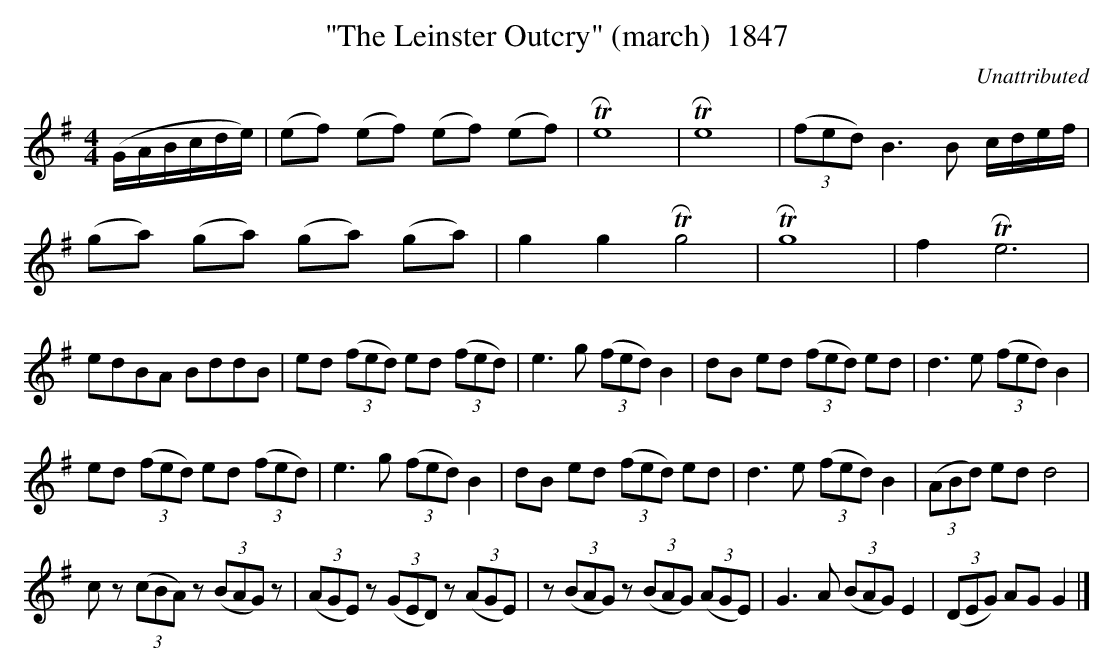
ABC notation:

X:1
T:"The Leinster Outcry" (march)  1847
C:Unattributed
BRENNAN July 2003 (HTTP://WWW.SOSYOURMOM.COM)
M:4/4
L:1/8
K:G
(G/2A/2B/2c/2d/2e/2)|(ef) (ef) (ef) (ef)|TRe8| TRe8| (3(fed) B3B c/2d/2e/2f/2|
(ga) (ga) (ga) (ga)|g2g2 TRg4| TRg8|f2 TRe6|
edBA BddB|ed  (3(fed) ed  (3(fed)|e3g  (3(fed) B2|dB ed  (3(fed) ed|d3e  (3(fed) B2|
ed  (3(fed) ed  (3(fed)|e3g  (3(fed) B2|dB ed  (3(fed) ed|d3e  (3(fed) B2|(3(ABd) ed d4|
c z (3(cBA) z (3(BAG) z|(3(AGE) z (3(GED) z (3(AGE)|z (3(BAG) z (3(BAG)  (3(AGE)|G3A  (3(BAG) E2| (3(DEG) AG G2|]
